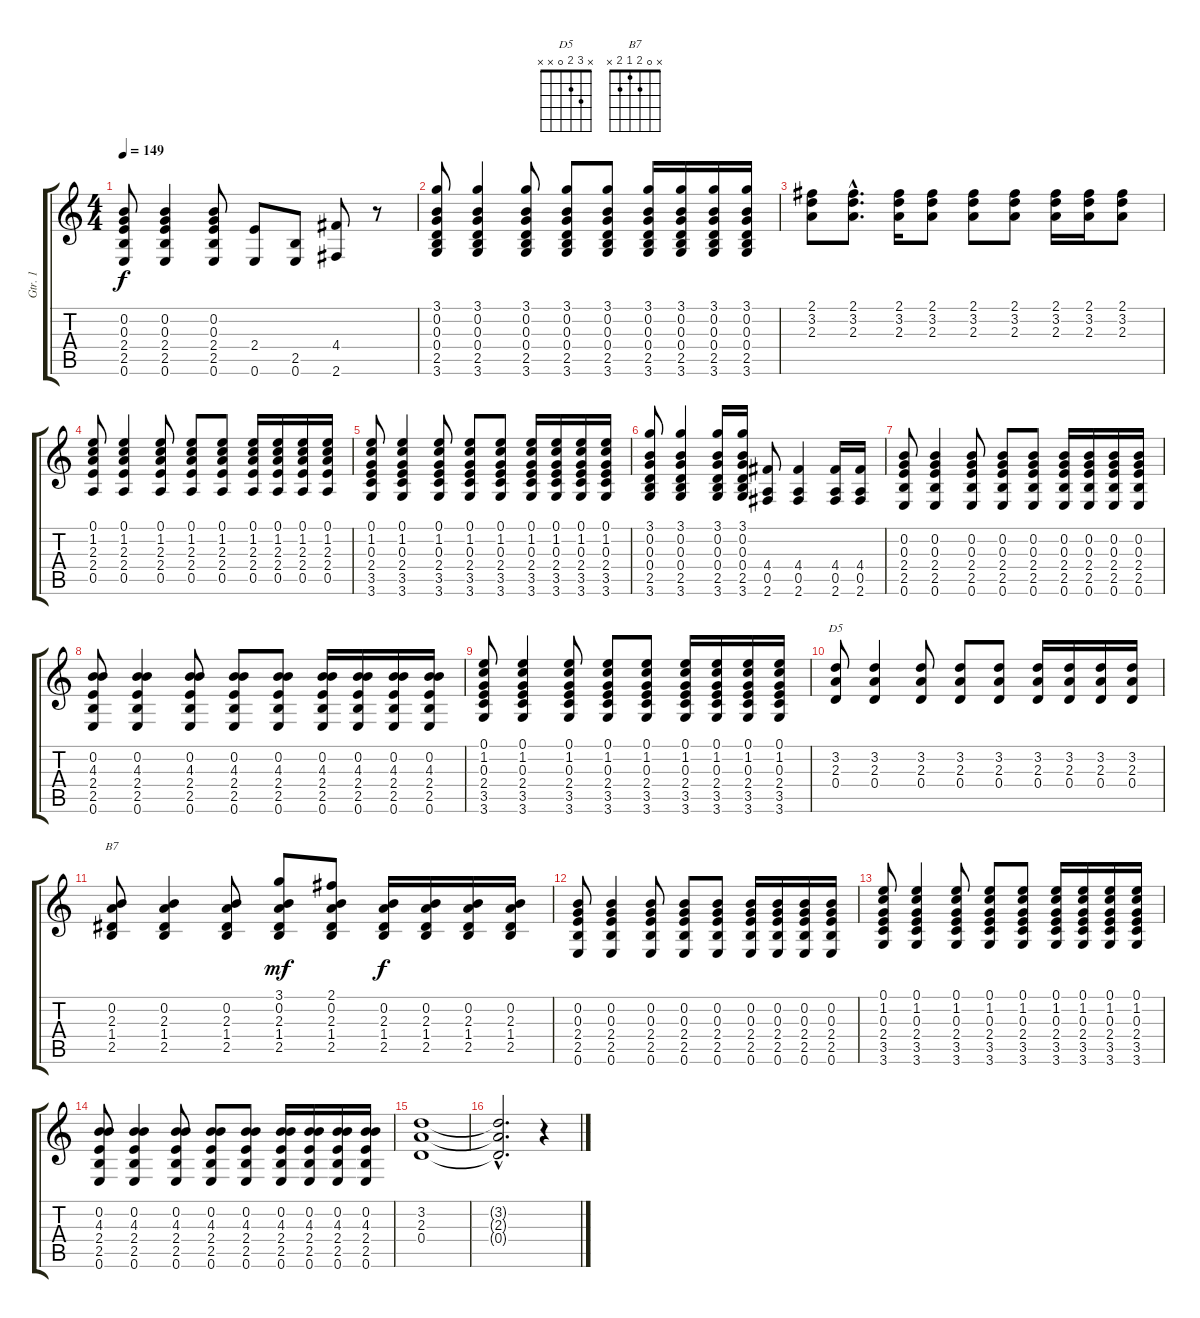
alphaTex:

\track ("Gtr. 1" "Gtr. 1") {instrument electricguitarjazz}
\staff {score tabs}
\tuning (E4 B3 G3 D3 A2 E2) {hide}
\chord ("D5" x 3 2 0 x x)
\chord ("B7" x 0 2 1 2 x)
\ts (4 4)
\tempo 149
\clef g2
\ks c
(0.2 0.3 2.4 2.5 0.6).8{dy f} (0.2 0.3 2.4 2.5 0.6).4 (0.2 0.3 2.4 2.5 0.6).8 (2.4 0.6).8 (2.5 0.6).8 (4.4 2.6).8 r.8 |
(3.1 0.2 0.3 0.4 2.5 3.6).8 (3.1 0.2 0.3 0.4 2.5 3.6).4 (3.1 0.2 0.3 0.4 2.5 3.6).8 (3.1 0.2 0.3 0.4 2.5 3.6).8 (3.1 0.2 0.3 0.4 2.5 3.6).8 (3.1 0.2 0.3 0.4 2.5 3.6).16 (3.1 0.2 0.3 0.4 2.5 3.6).16 (3.1 0.2 0.3 0.4 2.5 3.6).16 (3.1 0.2 0.3 0.4 2.5 3.6).16 |
(2.1 3.2 2.3).8 (2.1{hac} 3.2{hac} 2.3{hac}).8{d} (2.1 3.2 2.3).16 (2.1 3.2 2.3).8 (2.1 3.2 2.3).8 (2.1 3.2 2.3).8 (2.1 3.2 2.3).16 (2.1 3.2 2.3).16 (2.1 3.2 2.3).8 |
(0.1 1.2 2.3 2.4 0.5).8 (0.1 1.2 2.3 2.4 0.5).4 (0.1 1.2 2.3 2.4 0.5).8 (0.1 1.2 2.3 2.4 0.5).8 (0.1 1.2 2.3 2.4 0.5).8 (0.1 1.2 2.3 2.4 0.5).16 (0.1 1.2 2.3 2.4 0.5).16 (0.1 1.2 2.3 2.4 0.5).16 (0.1 1.2 2.3 2.4 0.5).16 |
(0.1 1.2 0.3 2.4 3.5 3.6).8 (0.1 1.2 0.3 2.4 3.5 3.6).4 (0.1 1.2 0.3 2.4 3.5 3.6).8 (0.1 1.2 0.3 2.4 3.5 3.6).8 (0.1 1.2 0.3 2.4 3.5 3.6).8 (0.1 1.2 0.3 2.4 3.5 3.6).16 (0.1 1.2 0.3 2.4 3.5 3.6).16 (0.1 1.2 0.3 2.4 3.5 3.6).16 (0.1 1.2 0.3 2.4 3.5 3.6).16 |
(3.1 0.2 0.3 0.4 2.5 3.6).8 (3.1 0.2 0.3 0.4 2.5 3.6).4 (3.1 0.2 0.3 0.4 2.5 3.6).16 (3.1 0.2 0.3 0.4 2.5 3.6).16 (4.4 0.5 2.6).8 (4.4 0.5 2.6).4 (4.4 0.5 2.6).16 (4.4 0.5 2.6).16 |
(0.2 0.3 2.4 2.5 0.6).8 (0.2 0.3 2.4 2.5 0.6).4 (0.2 0.3 2.4 2.5 0.6).8 (0.2 0.3 2.4 2.5 0.6).8 (0.2 0.3 2.4 2.5 0.6).8 (0.2 0.3 2.4 2.5 0.6).16 (0.2 0.3 2.4 2.5 0.6).16 (0.2 0.3 2.4 2.5 0.6).16 (0.2 0.3 2.4 2.5 0.6).16 |
(0.2 4.3 2.4 2.5 0.6).8 (0.2 4.3 2.4 2.5 0.6).4 (0.2 4.3 2.4 2.5 0.6).8 (0.2 4.3 2.4 2.5 0.6).8 (0.2 4.3 2.4 2.5 0.6).8 (0.2 4.3 2.4 2.5 0.6).16 (0.2 4.3 2.4 2.5 0.6).16 (0.2 4.3 2.4 2.5 0.6).16 (0.2 4.3 2.4 2.5 0.6).16 |
(0.1 1.2 0.3 2.4 3.5 3.6).8 (0.1 1.2 0.3 2.4 3.5 3.6).4 (0.1 1.2 0.3 2.4 3.5 3.6).8 (0.1 1.2 0.3 2.4 3.5 3.6).8 (0.1 1.2 0.3 2.4 3.5 3.6).8 (0.1 1.2 0.3 2.4 3.5 3.6).16 (0.1 1.2 0.3 2.4 3.5 3.6).16 (0.1 1.2 0.3 2.4 3.5 3.6).16 (0.1 1.2 0.3 2.4 3.5 3.6).16 |
(3.2 2.3 0.4).8{ch "D5"} (3.2 2.3 0.4).4 (3.2 2.3 0.4).8 (3.2 2.3 0.4).8 (3.2 2.3 0.4).8 (3.2 2.3 0.4).16 (3.2 2.3 0.4).16 (3.2 2.3 0.4).16 (3.2 2.3 0.4).16 |
(0.2 2.3 1.4 2.5).8{ch "B7"} (0.2 2.3 1.4 2.5).4 (0.2 2.3 1.4 2.5).8 (3.1 0.2 2.3 1.4 2.5).8{dy mf} (2.1 0.2 2.3 1.4 2.5).8 (0.2 2.3 1.4 2.5).16{dy f} (0.2 2.3 1.4 2.5).16 (0.2 2.3 1.4 2.5).16 (0.2 2.3 1.4 2.5).16 |
(0.2 0.3 2.4 2.5 0.6).8 (0.2 0.3 2.4 2.5 0.6).4 (0.2 0.3 2.4 2.5 0.6).8 (0.2 0.3 2.4 2.5 0.6).8 (0.2 0.3 2.4 2.5 0.6).8 (0.2 0.3 2.4 2.5 0.6).16 (0.2 0.3 2.4 2.5 0.6).16 (0.2 0.3 2.4 2.5 0.6).16 (0.2 0.3 2.4 2.5 0.6).16 |
(0.1 1.2 0.3 2.4 3.5 3.6).8 (0.1 1.2 0.3 2.4 3.5 3.6).4 (0.1 1.2 0.3 2.4 3.5 3.6).8 (0.1 1.2 0.3 2.4 3.5 3.6).8 (0.1 1.2 0.3 2.4 3.5 3.6).8 (0.1 1.2 0.3 2.4 3.5 3.6).16 (0.1 1.2 0.3 2.4 3.5 3.6).16 (0.1 1.2 0.3 2.4 3.5 3.6).16 (0.1 1.2 0.3 2.4 3.5 3.6).16 |
(0.2 4.3 2.4 2.5 0.6).8 (0.2 4.3 2.4 2.5 0.6).4 (0.2 4.3 2.4 2.5 0.6).8 (0.2 4.3 2.4 2.5 0.6).8 (0.2 4.3 2.4 2.5 0.6).8 (0.2 4.3 2.4 2.5 0.6).16 (0.2 4.3 2.4 2.5 0.6).16 (0.2 4.3 2.4 2.5 0.6).16 (0.2 4.3 2.4 2.5 0.6).16 |
(3.2 2.3 0.4).1 |
(3.2{hac t} 2.3{hac t} 0.4{hac t}).2{d} r.4
